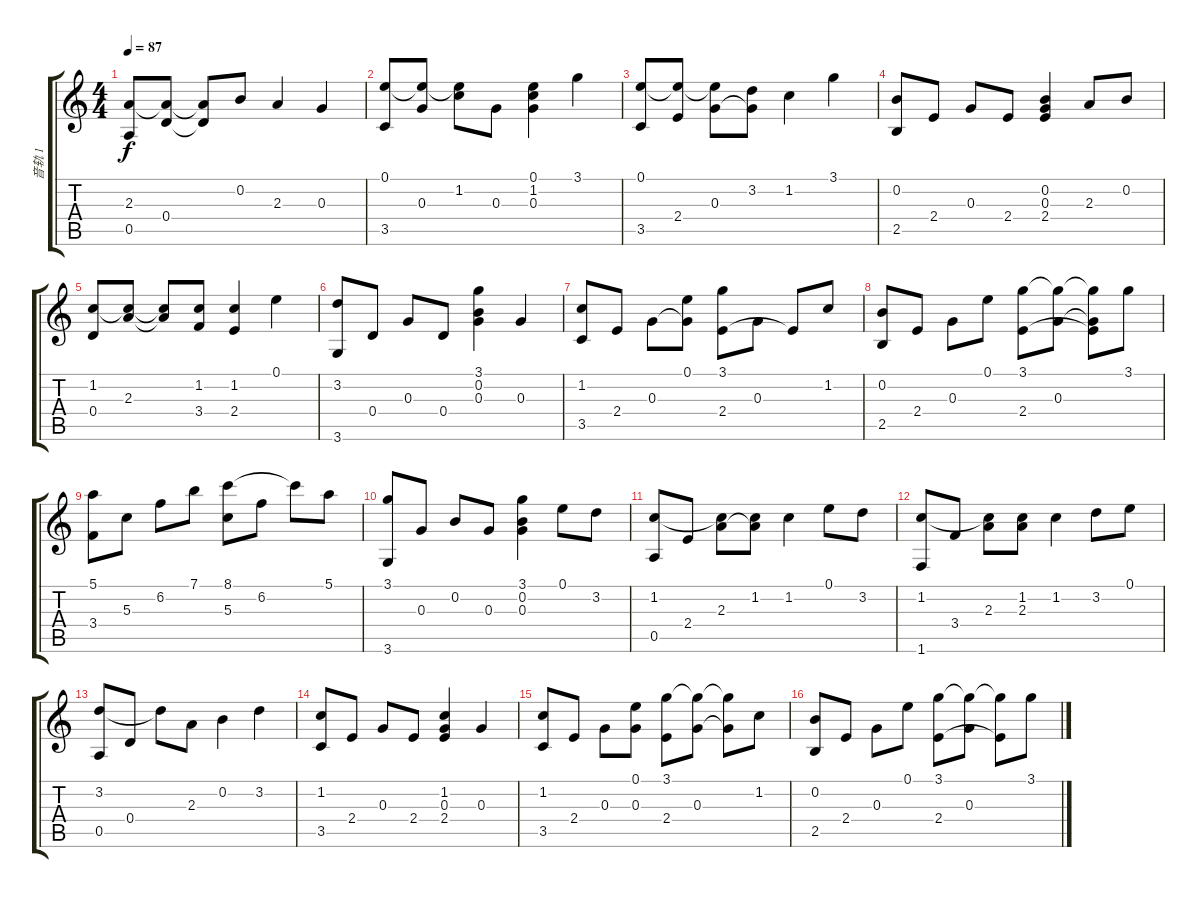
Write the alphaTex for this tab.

\track ("音轨 1" "音轨 1") {instrument acousticguitarsteel}
\staff {score tabs}
\tuning (E4 B3 G3 D3 A2 E2) {hide}
\ts (4 4)
\tempo 87
\clef g2
\ks c
(2.3 0.5).8{dy f} (2.3{t} 0.4).8 (2.3{t} 0.4{t}).8 0.2.8 2.3.4 0.3.4 |
(0.1 3.5).8 (0.1{t} 0.3).8 (0.1{t} 1.2).8 0.3.8 (0.1 1.2 0.3).4 3.1.4 |
(0.1 3.5).8 (0.1{t} 2.4).8 (0.1{t} 0.3).8 (3.2 0.3{t}).8 1.2.4 3.1.4 |
(0.2 2.5).8 2.4.8 0.3.8 2.4.8 (0.2 0.3 2.4).4 2.3.8 0.2.8 |
(1.2 0.4).8 (1.2{t} 2.3).8 (1.2{t} 2.3{t}).8 (1.2 3.4).8 (1.2 2.4).4 0.1.4 |
(3.2 3.6).8 0.4.8 0.3.8 0.4.8 (3.1 0.2 0.3).4 0.3.4 |
(1.2 3.5).8 2.4.8 0.3.8 (0.1 0.3{t}).8 (3.1 2.4).8 0.3.8 2.4{t}.8 1.2.8 |
(0.2 2.5).8 2.4.8 0.3.8 0.1.8 (3.1 2.4).8 (3.1{t} 0.3).8 (3.1{t} 0.3{t} 2.4{t}).8 3.1.8 |
(5.1 3.4).8 5.3.8 6.2.8 7.1.8 (8.1 5.3).8 6.2.8 8.1{t}.8 5.1.8 |
(3.1 3.6).8 0.3.8 0.2.8 0.3.8 (3.1 0.2 0.3).4 0.1.8 3.2.8 |
(1.2 0.5).8 2.4.8 (1.2{t} 2.3).8 (1.2 2.3{t}).8 1.2.4 0.1.8 3.2.8 |
(1.2 1.6).8 3.4.8 (1.2{t} 2.3).8 (1.2 2.3).8 1.2.4 3.2.8 0.1.8 |
(3.2 0.5).8 0.4.8 3.2{t}.8 2.3.8 0.2.4 3.2.4 |
(1.2 3.5).8 2.4.8 0.3.8 2.4.8 (1.2 0.3 2.4).4 0.3.4 |
(1.2 3.5).8 2.4.8 0.3.8 (0.1 0.3).8 (3.1 2.4).8 (3.1{t} 0.3).8 (3.1{t} 0.3{t}).8 1.2.8 |
(0.2 2.5).8 2.4.8 0.3.8 0.1.8 (3.1 2.4).8 (3.1{t} 0.3).8 (3.1{t} 2.4{t}).8 3.1.8
